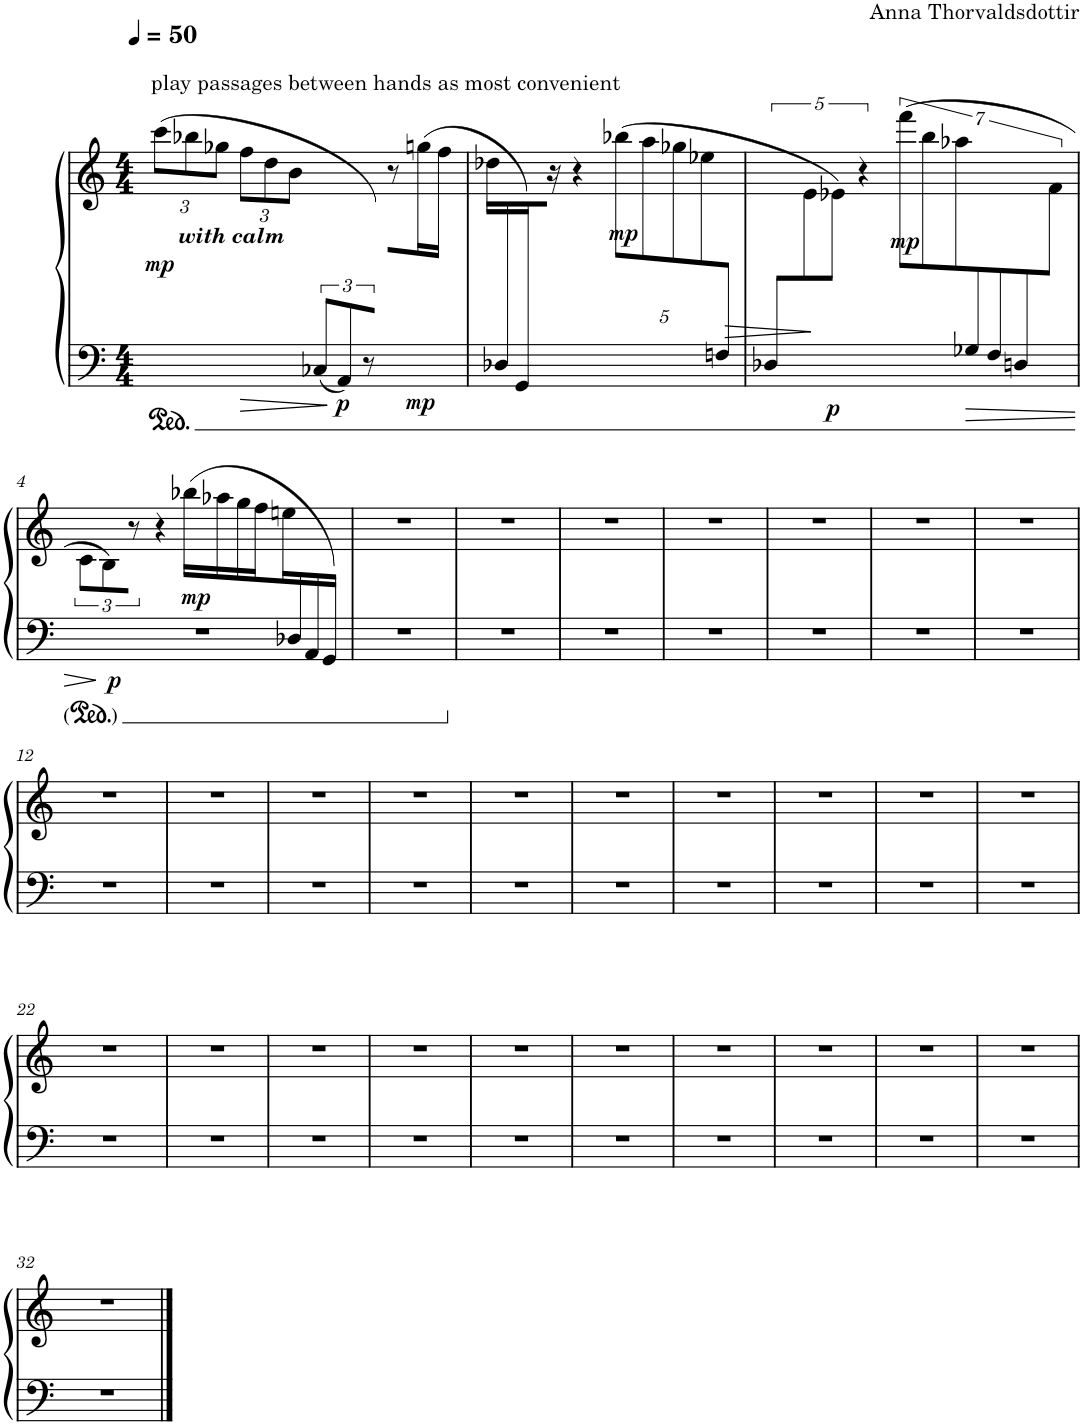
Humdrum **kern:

**kern	**kern	**dynam
*part1	*part1	*part1
*staff2	*staff1	*staff1/2
*I"Piano	*	*
*I'Pno.	*	*
*clefF4	*clefG2	*
*k[]	*k[]	*
*M4/4	*M4/4	*
*MM50	*MM50	*
*	*Xbrackettup	*
=1	=1	=1
!	!LO:TX:a:t=play passages between hands as most convenient	!
!	!LO:TX:b:Bi:t=with calm	!
!	!	!LO:DY:b
4ryy	(12ccc\L	mp
.	12bb-X\	.
.	12gg-X\J	.
4ryy	12ff\L	.
.	12dd\	.
.	12b\J)	.
12C-X/L	4ryy	.
!	!	!LO:DY:b=2
12AA/	.	p
12r	.	.
!	!	!LO:DY:b=2
4ryy	8r	mp
.	(16ggn\L	.
.	16ff\JJ	.
=2	=2	=2
*^	*	*
16ryy	1ryy	16dd-X\LL	.
16D-X/	.	8ryy	.
16GG/J)	.	.	.
80%57ryy	.	16r	.
.	.	4r	.
!	!	!	!LO:DY:b
.	.	(10bb-X\L	mp
.	.	10aa\	.
.	.	10gg-X\	.
.	.	10ee-X\	.
!	!	!	!LO:HP:b=2
10Fn/J	.	10ryy	>
=3	=3	=3	=3
!	!	!	!LO:DY:b=2
10D-X/L	2ryy	10ryy	p
70%43ryy	.	10e\	.
.	.	10e-X\J)	]
.	.	5r	.
*	*	*brackettup	*
!	!	!	!LO:DY:b
.	2ryy	(14fff\L	mp
.	.	14bb\	.
.	.	14aa-X\	.
14G-X/	.	7.ryy	.
14F/	.	.	.
14Dn/	.	.	.
14ryy	.	14f\J	.
!!LO:LB:g=z
=4	=4	=4	=4
!	!	!	!LO:DY:b=2
16ryy	1r	12c\L	p
.	.	12B\)	.
.	.	12r	.
.	.	4r	.
!	!	!	!LO:DY:b
.	.	(16bb-X\LL	mp
.	.	16aa-X\	.
.	.	16gg\	.
.	.	16ff\J	.
.	.	16een\L	.
16D-X/	.	8.ryy	.
16AA/	.	.	.
16GG/JJ)	.	.	.
*v	*v	*	*
=5	=5	=5
1r	1r	.
=6	=6	=6
1r	1r	.
=7	=7	=7
1r	1r	.
=8	=8	=8
1r	1r	.
=9	=9	=9
1r	1r	.
=10	=10	=10
1r	1r	.
=11	=11	=11
1r	1r	.
!!LO:LB:g=z
=12	=12	=12
1r	1r	.
=13	=13	=13
1r	1r	.
=14	=14	=14
1r	1r	.
=15	=15	=15
1r	1r	.
=16	=16	=16
1r	1r	.
=17	=17	=17
1r	1r	.
=18	=18	=18
1r	1r	.
=19	=19	=19
1r	1r	.
=20	=20	=20
1r	1r	.
=21	=21	=21
1r	1r	.
!!LO:LB:g=z
=22	=22	=22
1r	1r	.
=23	=23	=23
1r	1r	.
=24	=24	=24
1r	1r	.
=25	=25	=25
1r	1r	.
=26	=26	=26
1r	1r	.
=27	=27	=27
1r	1r	.
=28	=28	=28
1r	1r	.
=29	=29	=29
1r	1r	.
=30	=30	=30
1r	1r	.
=31	=31	=31
1r	1r	.
!!LO:LB:g=z
=32	=32	=32
1r	1r	.
==	==	==
*-	*-	*-
